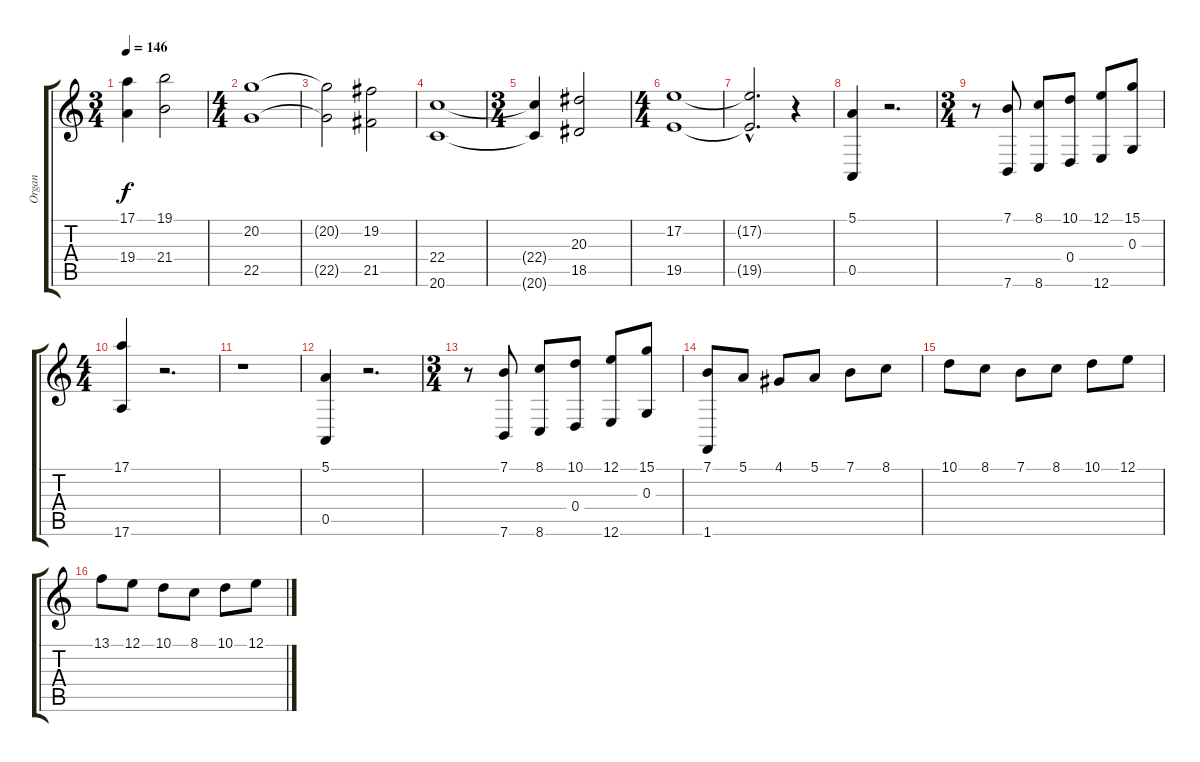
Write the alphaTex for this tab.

\track ("Organ" "Organ") {instrument churchorgan}
\staff {score tabs}
\tuning (E4 B3 G3 D3 A2 E2) {hide}
\ts (3 4)
\tempo 146
\clef g2
\ks c
(17.1{t} 19.4{t}).4{dy f} (19.1 21.4).2 |
\ts (4 4)
(20.2 22.5).1 |
(20.2{t} 22.5{t}).2 (19.2 21.5).2 |
(22.4 20.6).1 |
\ts (3 4)
(22.4{t} 20.6{t}).4 (20.3 18.5).2 |
\ts (4 4)
(17.2 19.5).1 |
(17.2{hac t} 19.5{hac t}).2{d} r.4 |
(5.1 0.5).4 r.2{d} |
\ts (3 4)
r.8 (7.1 7.6).8 (8.1 8.6).8 (10.1 0.4).8 (12.1 12.6).8 (15.1 0.3).8 |
\ts (4 4)
(17.1 17.6).4 r.2{d} |
r.1 |
(5.1 0.5).4 r.2{d} |
\ts (3 4)
r.8 (7.1 7.6).8 (8.1 8.6).8 (10.1 0.4).8 (12.1 12.6).8 (15.1 0.3).8 |
(7.1 1.6).8 5.1.8 4.1.8 5.1.8 7.1.8 8.1.8 |
10.1.8 8.1.8 7.1.8 8.1.8 10.1.8 12.1.8 |
13.1.8 12.1.8 10.1.8 8.1.8 10.1.8 12.1.8
